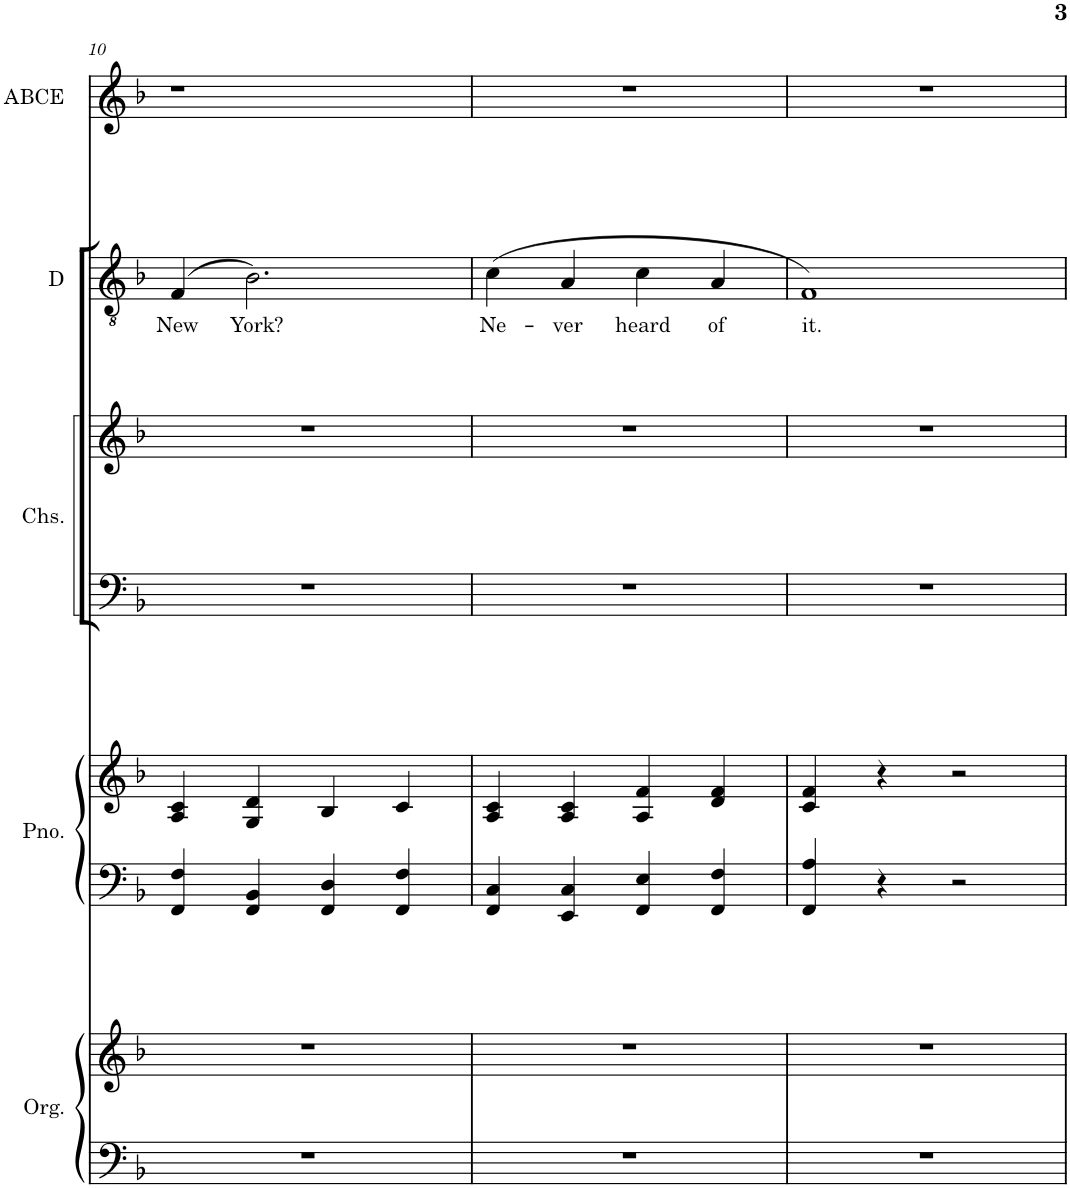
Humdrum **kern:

**kern	**kern	**kern	**kern	**kern	**kern	**kern	**text	**kern
*part5	*part5	*part4	*part4	*part3	*part3	*part2	*part2	*part1
*staff8	*staff7	*staff6	*staff5	*staff4	*staff3	*staff2	*staff2	*staff1
*I"Organ	*	*I"Piano	*	*I"Chorus	*	*I"Dan	*	*I"Allie Belle Celle Ellie
*I'Org.	*	*I'Pno.	*	*I'Chs.	*	*I'D	*	*I'ABCE
!!LO:PB:g=z
*clefF4	*clefG2	*clefF4	*clefG2	*clefF4	*clefG2	*clefGv2	*	*clefG2
*	*	*	*	*	*	*Trd8c14	*	*Trd1c2
*k[b-]	*k[b-]	*k[b-]	*k[b-]	*k[b-]	*k[b-]	*k[b-]	*	*k[b-]
*M4/4	*M4/4	*M4/4	*M4/4	*M4/4	*M4/4	*M4/4	*	*M4/4
=10	=10	=10	=10	=10	=10	=10	=10	=10
!	!	!	!	!	!	!	!LO:LY:b	!
1r	1r	4FF/ 4F/	4A/ 4c/	1r	1r	(4F/	New	1r
!	!	!	!	!	!	!	!LO:LY:b	!
.	.	4FF/ 4BB-/	4G/ 4d/	.	.	2.B-\)	York?	.
.	.	4FF/ 4D/	4B-/	.	.	.	.	.
.	.	4FF/ 4F/	4c/	.	.	.	.	.
=11	=11	=11	=11	=11	=11	=11	=11	=11
!	!	!	!	!	!	!	!LO:LY:b	!
1r	1r	4FF/ 4C/	4A/ 4c/	1r	1r	(4c\	Ne-	1r
!	!	!	!	!	!	!	!LO:LY:b	!
.	.	4EE/ 4C/	4A/ 4c/	.	.	4A/	-ver	.
!	!	!	!	!	!	!	!LO:LY:b	!
.	.	4FF/ 4E/	4A/ 4f/	.	.	4c\	heard	.
!	!	!	!	!	!	!	!LO:LY:b	!
.	.	4FF/ 4F/	4d/ 4f/	.	.	4A/	of	.
=12	=12	=12	=12	=12	=12	=12	=12	=12
!	!	!	!	!	!	!	!LO:LY:b	!
1r	1r	4FF/ 4A/	4c/ 4f/	1r	1r	1F)	it.	1r
.	.	4r	4r	.	.	.	.	.
.	.	2r	2r	.	.	.	.	.
=	=	=	=	=	=	=	=	=
*-	*-	*-	*-	*-	*-	*-	*-	*-
